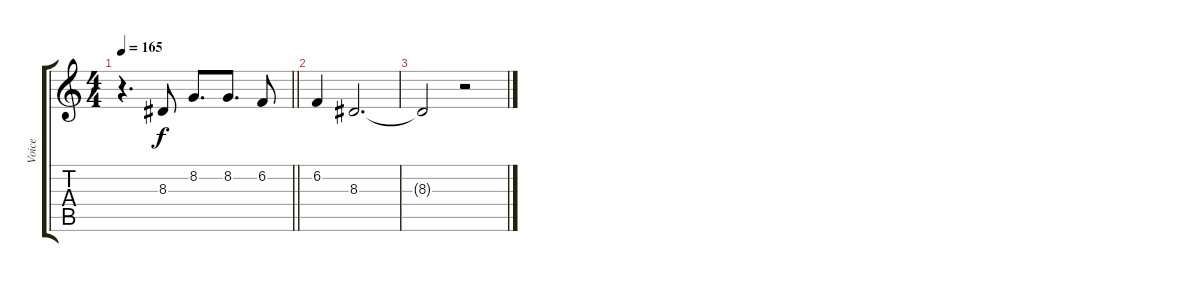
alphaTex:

\track ("Voice" "Voice") {instrument altosax}
\staff {score tabs}
\tuning (E4 B3 G3 D3 A2 E2) {hide}
\ts (4 4)
\tempo 165
\clef g2
\barLineRight lightlight
\ks c
r.4{d dy f} 8.3.8 8.2.8{d} 8.2.8{d} 6.2.8 |
6.2.4 8.3.2{d} |
8.3{t}.2 r.2
